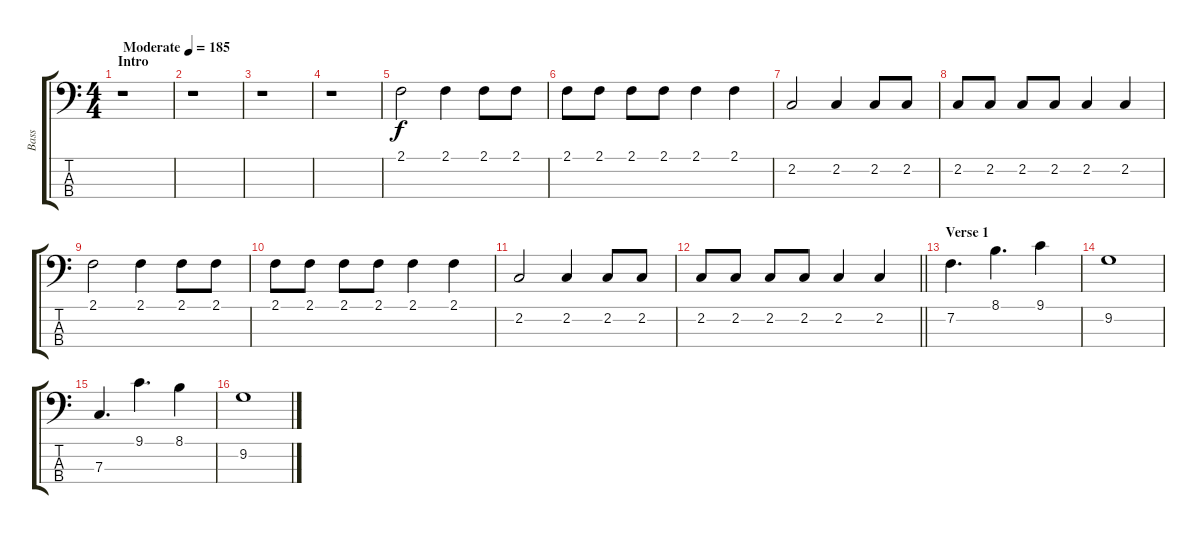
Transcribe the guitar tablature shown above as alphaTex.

\track ("Bass" "Bass") {instrument electricbasspick}
\staff {score tabs}
\tuning (Eb2 Bb1 F1 C1) {hide}
\ts (4 4)
\section ("" "Intro")
\tempo (185 "Moderate")
\clef f4
\ks c
r.1{dy f instrument electricbasspick} |
r.1 |
r.1 |
r.1 |
2.1.2 2.1.4 2.1.8 2.1.8 |
2.1.8 2.1.8 2.1.8 2.1.8 2.1.4 2.1.4 |
2.2.2 2.2.4 2.2.8 2.2.8 |
2.2.8 2.2.8 2.2.8 2.2.8 2.2.4 2.2.4 |
2.1.2 2.1.4 2.1.8 2.1.8 |
2.1.8 2.1.8 2.1.8 2.1.8 2.1.4 2.1.4 |
2.2.2 2.2.4 2.2.8 2.2.8 |
\barLineRight lightlight
2.2.8 2.2.8 2.2.8 2.2.8 2.2.4 2.2.4 |
\section ("" "Verse 1")
7.2.4{d instrument acousticguitarsteel} 8.1.4{d} 9.1.4 |
9.2.1 |
7.3.4{d} 9.1.4{d} 8.1.4 |
9.2.1
